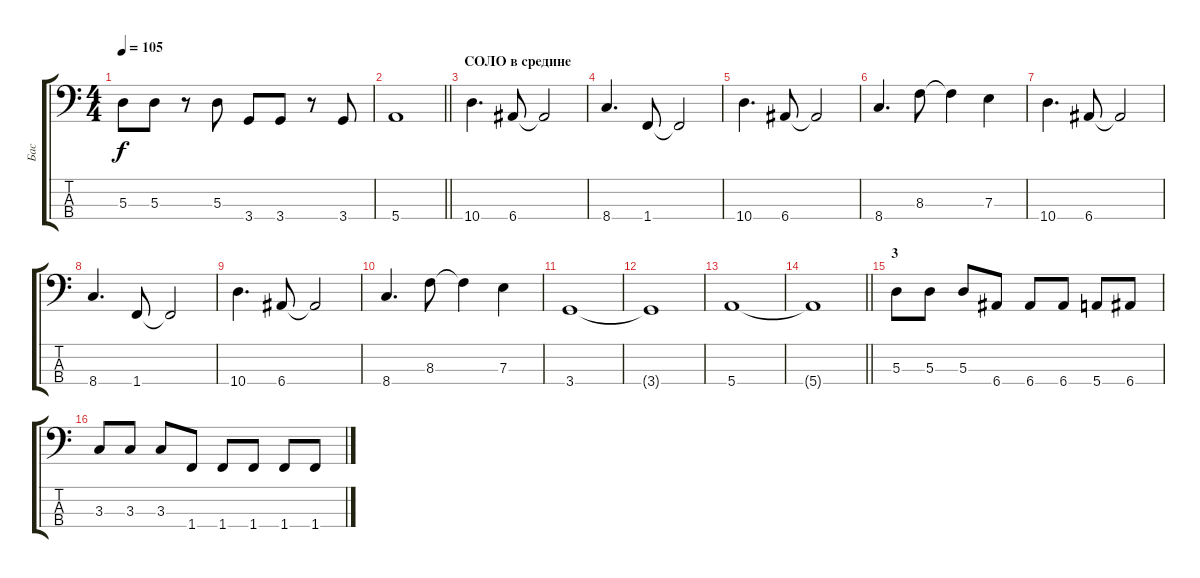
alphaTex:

\track ("Бас" "Бас") {instrument electricbassfinger}
\staff {score tabs}
\tuning (G2 D2 A1 E1) {hide}
\ts (4 4)
\tempo 105
\clef f4
\ks c
5.3.8{dy f} 5.3.8 r.8 5.3.8 3.4.8 3.4.8 r.8 3.4.8 |
\barLineRight lightlight
5.4.1 |
\section ("" "СОЛО в средине")
10.4.4{d} 6.4.8 6.4{t}.2 |
8.4.4{d} 1.4.8 1.4{t}.2 |
10.4.4{d} 6.4.8 6.4{t}.2 |
8.4.4{d} 8.3.8 8.3{t}.4 7.3.4 |
10.4.4{d} 6.4.8 6.4{t}.2 |
8.4.4{d} 1.4.8 1.4{t}.2 |
10.4.4{d} 6.4.8 6.4{t}.2 |
8.4.4{d} 8.3.8 8.3{t}.4 7.3.4 |
3.4.1 |
3.4{t}.1 |
5.4.1 |
\barLineRight lightlight
5.4{t}.1 |
\section ("" "3")
5.3.8 5.3.8 5.3.8 6.4.8 6.4.8 6.4.8 5.4.8 6.4.8 |
3.3.8 3.3.8 3.3.8 1.4.8 1.4.8 1.4.8 1.4.8 1.4.8
